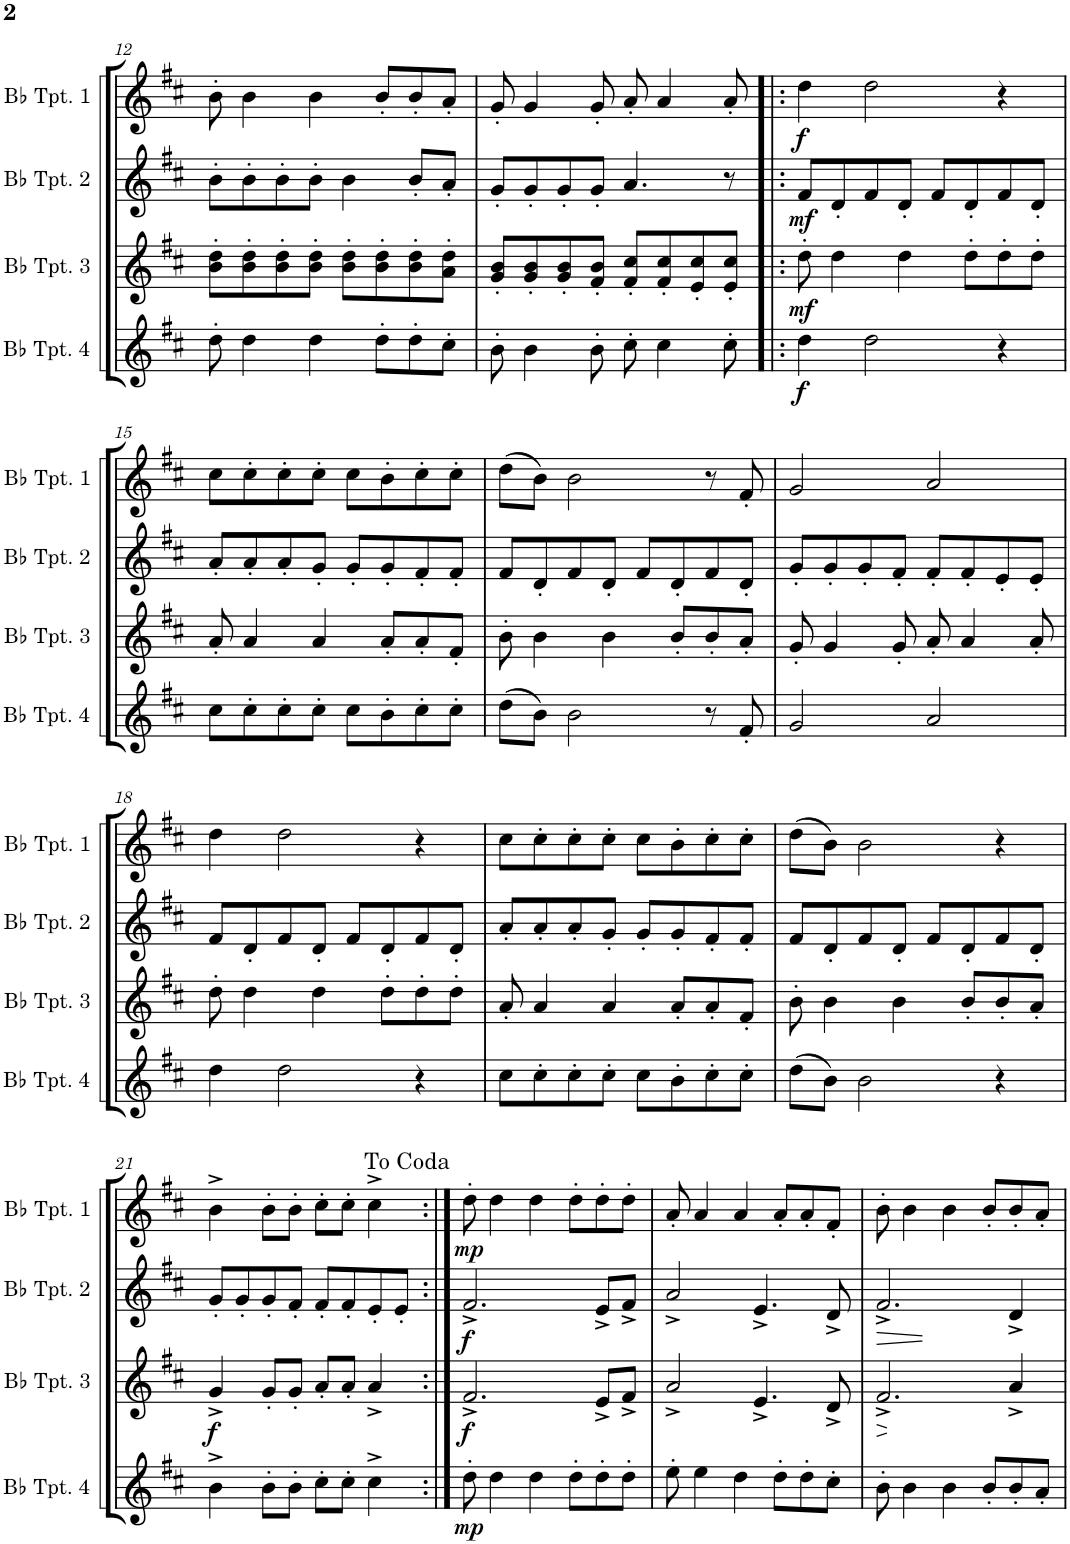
**kern	**dynam	**kern	**dynam	**kern	**dynam	**kern	**dynam
*part4	*part4	*part3	*part3	*part2	*part2	*part1	*part1
*staff4	*staff4	*staff3	*staff3	*staff2	*staff2	*staff1	*staff1
*I"Bb Trumpet 4	*	*I"Bb Trumpet 3	*	*I"Bb Trumpet 2	*	*I"Bb Trumpet 1	*
*I'Bb Tpt. 4	*	*I'Bb Tpt. 3	*	*I'Bb Tpt. 2	*	*I'Bb Tpt. 1	*
!!LO:PB:g=z
*clefG2	*	*clefG2	*	*clefG2	*	*clefG2	*
*Trd1c2	*	*Trd1c2	*	*Trd1c2	*	*Trd1c2	*
*k[f#c#]	*	*k[f#c#]	*	*k[f#c#]	*	*k[f#c#]	*
*M4/4	*	*M4/4	*	*M4/4	*	*M4/4	*
=12	=12	=12	=12	=12	=12	=12	=12
8dd'\	.	8b\' 8dd\'L	.	8b'\L	.	8b'\	.
4dd\	.	8b\' 8dd\'	.	8b'\	.	4b\	.
.	.	8b\' 8dd\'	.	8b'\	.	.	.
4dd\	.	8b\' 8dd\'J	.	8b'\J	.	4b\	.
.	.	8b\' 8dd\'L	.	4b\	.	.	.
8dd'\L	.	8b\' 8dd\'	.	.	.	8b'/L	.
8dd'\	.	8b\' 8dd\'	.	8b'/L	.	8b'/	.
8cc#'\J	.	8a\' 8dd\'J	.	8a'/J	.	8a'/J	.
=13	=13	=13	=13	=13	=13	=13	=13
8b'\	.	8g/' 8b/'L	.	8g'/L	.	8g'/	.
4b\	.	8g/' 8b/'	.	8g'/	.	4g/	.
.	.	8g/' 8b/'	.	8g'/	.	.	.
8b'\	.	8f#/' 8b/'J	.	8g'/J	.	8g'/	.
8cc#'\	.	8f#/' 8cc#/'L	.	4.a/	.	8a'/	.
4cc#\	.	8f#/' 8cc#/'	.	.	.	4a/	.
.	.	8e/' 8cc#/'	.	.	.	.	.
8cc#'\	.	8e/' 8cc#/'J	.	8r	.	8a'/	.
=14!|:	=14!|:	=14!|:	=14!|:	=14!|:	=14!|:	=14!|:	=14!|:
!	!LO:DY:b	!	!LO:DY:b	!	!LO:DY:b	!	!LO:DY:b
4dd\	f	8dd'\	mf	8f#/L	mf	4dd\	f
.	.	4dd\	.	8d'/	.	.	.
2dd\	.	.	.	8f#/	.	2dd\	.
.	.	4dd\	.	8d'/J	.	.	.
.	.	.	.	8f#/L	.	.	.
.	.	8dd'\L	.	8d'/	.	.	.
4r	.	8dd'\	.	8f#/	.	4r	.
.	.	8dd'\J	.	8d'/J	.	.	.
!!LO:LB:g=z
=15	=15	=15	=15	=15	=15	=15	=15
8cc#\L	.	8a'/	.	8a'/L	.	8cc#\L	.
8cc#'\	.	4a/	.	8a'/	.	8cc#'\	.
8cc#'\	.	.	.	8a'/	.	8cc#'\	.
8cc#'\J	.	4a/	.	8g'/J	.	8cc#'\J	.
8cc#\L	.	.	.	8g'/L	.	8cc#\L	.
8b'\	.	8a'/L	.	8g'/	.	8b'\	.
8cc#'\	.	8a'/	.	8f#'/	.	8cc#'\	.
8cc#'\J	.	8f#'/J	.	8f#'/J	.	8cc#'\J	.
=16	=16	=16	=16	=16	=16	=16	=16
(8dd\L	.	8b'\	.	8f#/L	.	(8dd\L	.
8b\J)	.	4b\	.	8d'/	.	8b\J)	.
2b\	.	.	.	8f#/	.	2b\	.
.	.	4b\	.	8d'/J	.	.	.
.	.	.	.	8f#/L	.	.	.
.	.	8b'/L	.	8d'/	.	.	.
8r	.	8b'/	.	8f#/	.	8r	.
8f#'/	.	8a'/J	.	8d'/J	.	8f#'/	.
=17	=17	=17	=17	=17	=17	=17	=17
2g/	.	8g'/	.	8g'/L	.	2g/	.
.	.	4g/	.	8g'/	.	.	.
.	.	.	.	8g'/	.	.	.
.	.	8g'/	.	8f#'/J	.	.	.
2a/	.	8a'/	.	8f#'/L	.	2a/	.
.	.	4a/	.	8f#'/	.	.	.
.	.	.	.	8e'/	.	.	.
.	.	8a'/	.	8e'/J	.	.	.
!!LO:LB:g=z
=18	=18	=18	=18	=18	=18	=18	=18
4dd\	.	8dd'\	.	8f#/L	.	4dd\	.
.	.	4dd\	.	8d'/	.	.	.
2dd\	.	.	.	8f#/	.	2dd\	.
.	.	4dd\	.	8d'/J	.	.	.
.	.	.	.	8f#/L	.	.	.
.	.	8dd'\L	.	8d'/	.	.	.
4r	.	8dd'\	.	8f#/	.	4r	.
.	.	8dd'\J	.	8d'/J	.	.	.
=19	=19	=19	=19	=19	=19	=19	=19
8cc#\L	.	8a'/	.	8a'/L	.	8cc#\L	.
8cc#'\	.	4a/	.	8a'/	.	8cc#'\	.
8cc#'\	.	.	.	8a'/	.	8cc#'\	.
8cc#'\J	.	4a/	.	8g'/J	.	8cc#'\J	.
8cc#\L	.	.	.	8g'/L	.	8cc#\L	.
8b'\	.	8a'/L	.	8g'/	.	8b'\	.
8cc#'\	.	8a'/	.	8f#'/	.	8cc#'\	.
8cc#'\J	.	8f#'/J	.	8f#'/J	.	8cc#'\J	.
=20	=20	=20	=20	=20	=20	=20	=20
(8dd\L	.	8b'\	.	8f#/L	.	(8dd\L	.
8b\J)	.	4b\	.	8d'/	.	8b\J)	.
2b\	.	.	.	8f#/	.	2b\	.
.	.	4b\	.	8d'/J	.	.	.
.	.	.	.	8f#/L	.	.	.
.	.	8b'/L	.	8d'/	.	.	.
4r	.	8b'/	.	8f#/	.	4r	.
.	.	8a'/J	.	8d'/J	.	.	.
!!LO:LB:g=z
=21	=21	=21	=21	=21	=21	=21	=21
!	!	!	!LO:DY:b	!	!	!	!
4b^\	.	4g^/	f	8g'/L	.	4b^\	.
.	.	.	.	8g'/	.	.	.
8b'\L	.	8g'/L	.	8g'/	.	8b'\L	.
8b'\J	.	8g'/J	.	8f#'/J	.	8b'\J	.
8cc#'\L	.	8a'/L	.	8f#'/L	.	8cc#'\L	.
8cc#'\J	.	8a'/J	.	8f#'/	.	8cc#'\J	.
4cc#^\	.	4a^/	.	8e'/	.	4cc#^\	.
.	.	.	.	8e'/J	.	.	.
=22:|!	=22:|!	=22:|!	=22:|!	=22:|!	=22:|!	=22:|!	=22:|!
!	!LO:DY:b	!	!LO:DY:b	!	!LO:DY:b	!	!LO:DY:b
8dd'\	mp	2.f#^/	f	2.f#^/	f	8dd'\	mp
4dd\	.	.	.	.	.	4dd\	.
4dd\	.	.	.	.	.	4dd\	.
8dd'\L	.	.	.	.	.	8dd'\L	.
8dd'\	.	8e^/L	.	8e^/L	.	8dd'\	.
8dd'\J	.	8f#^/J	.	8f#^/J	.	8dd'\J	.
=23	=23	=23	=23	=23	=23	=23	=23
8ee'\	.	2a^/	.	2a^/	.	8a'/	.
4ee\	.	.	.	.	.	4a/	.
4dd\	.	.	.	.	.	4a/	.
.	.	4.e^/	.	4.e^/	.	.	.
8dd'\L	.	.	.	.	.	8a'/L	.
8dd'\	.	.	.	.	.	8a'/	.
8cc#'\J	.	8d^/	.	8d^/	.	8f#'/J	.
=24	=24	=24	=24	=24	=24	=24	=24
8b'\	.	2.f#^/	.	2.f#^/	.	8b'\	.
4b\	.	.	.	.	.	4b\	.
4b\	.	.	.	.	.	4b\	.
8b'/L	.	.	.	.	.	8b'/L	.
8b'/	.	4a^/	.	4d^/	.	8b'/	.
8a'/J	.	.	.	.	.	8a'/J	.
=	=	=	=	=	=	=	=
*-	*-	*-	*-	*-	*-	*-	*-
